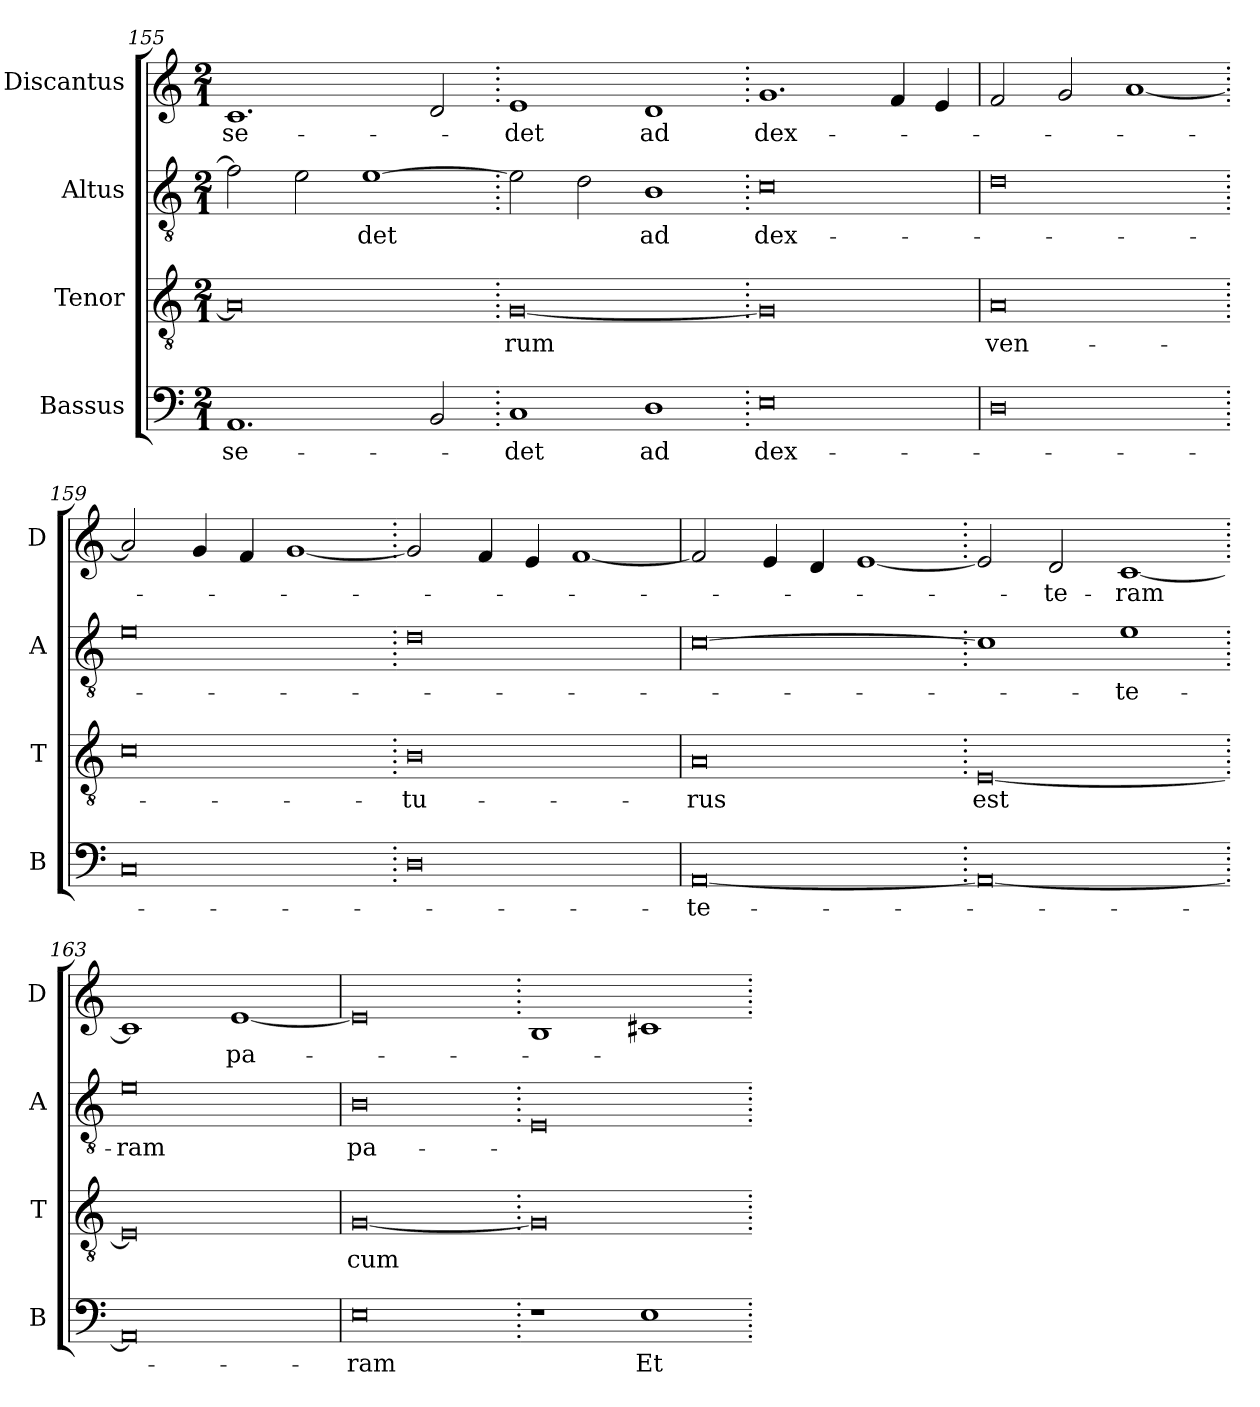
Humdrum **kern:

**kern	**text	**kern	**text	**kern	**text	**kern	**text
*part4	*part4	*part3	*part3	*part2	*part2	*part1	*part1
*staff4	*staff4	*staff3	*staff3	*staff2	*staff2	*staff1	*staff1
*I"Bassus	*	*I"Tenor	*	*I"Altus	*	*I"Discantus	*
*I'B	*	*I'T	*	*I'A	*	*I'D	*
*clefF4	*	*clefGv2	*	*clefGv2	*	*clefG2	*
*k[]	*	*k[]	*	*k[]	*	*k[]	*
*M2/1	*	*M2/1	*	*M2/1	*	*M2/1	*
=155	=155	=155	=155	=155	=155	=155	=155
1.AA	se-	0A]	.	2f]	.	1.c	se-
.	.	.	.	2e	.	.	.
.	.	.	.	[1e	-det	.	.
2BB	.	.	.	.	.	2d	.
=156.	=156.	=156.	=156.	=156.	=156.	=156.	=156.
1C	-det	[0G	-rum	2e]	.	1e	-det
.	.	.	.	2d	.	.	.
1D	ad	.	.	1B	ad	1d	ad
=157.	=157.	=157.	=157.	=157.	=157.	=157.	=157.
0E	dex-	0G]	.	0c	dex-	1.g	dex-
.	.	.	.	.	.	4f	.
.	.	.	.	.	.	4e	.
=158	=158	=158	=158	=158	=158	=158	=158
0D	.	0A	ven-	0d	.	2f	.
.	.	.	.	.	.	2g	.
.	.	.	.	.	.	[1a	.
=159.	=159.	=159.	=159.	=159.	=159.	=159.	=159.
0C	.	0c	.	0e	.	2a]	.
.	.	.	.	.	.	4g	.
.	.	.	.	.	.	4f	.
.	.	.	.	.	.	[1g	.
=160.	=160.	=160.	=160.	=160.	=160.	=160.	=160.
0D	.	0B	-tu-	0d	.	2g]	.
.	.	.	.	.	.	4f	.
.	.	.	.	.	.	4e	.
.	.	.	.	.	.	[1f	.
=161	=161	=161	=161	=161	=161	=161	=161
[0AA	-te-	0A	-rus	[0c	.	2f]	.
.	.	.	.	.	.	4e	.
.	.	.	.	.	.	4d	.
.	.	.	.	.	.	[1e	.
=162.	=162.	=162.	=162.	=162.	=162.	=162.	=162.
0AA_	.	[0E	est	1c]	.	2e]	.
.	.	.	.	.	.	2d	-te-
.	.	.	.	1e	-te-	[1c	-ram
=163.	=163.	=163.	=163.	=163.	=163.	=163.	=163.
0AA]	.	0E]	.	0e	-ram	1c]	.
.	.	.	.	.	.	[1e	pa-
=164	=164	=164	=164	=164	=164	=164	=164
0E	-ram	[0G	cum	0B	pa-	0e]	.
=165.	=165.	=165.	=165.	=165.	=165.	=165.	=165.
1r	.	0G]	.	0E	.	1B	.
1E	Et	.	.	.	.	1c#X	.
=.	=.	=.	=.	=.	=.	=.	=.
*-	*-	*-	*-	*-	*-	*-	*-
